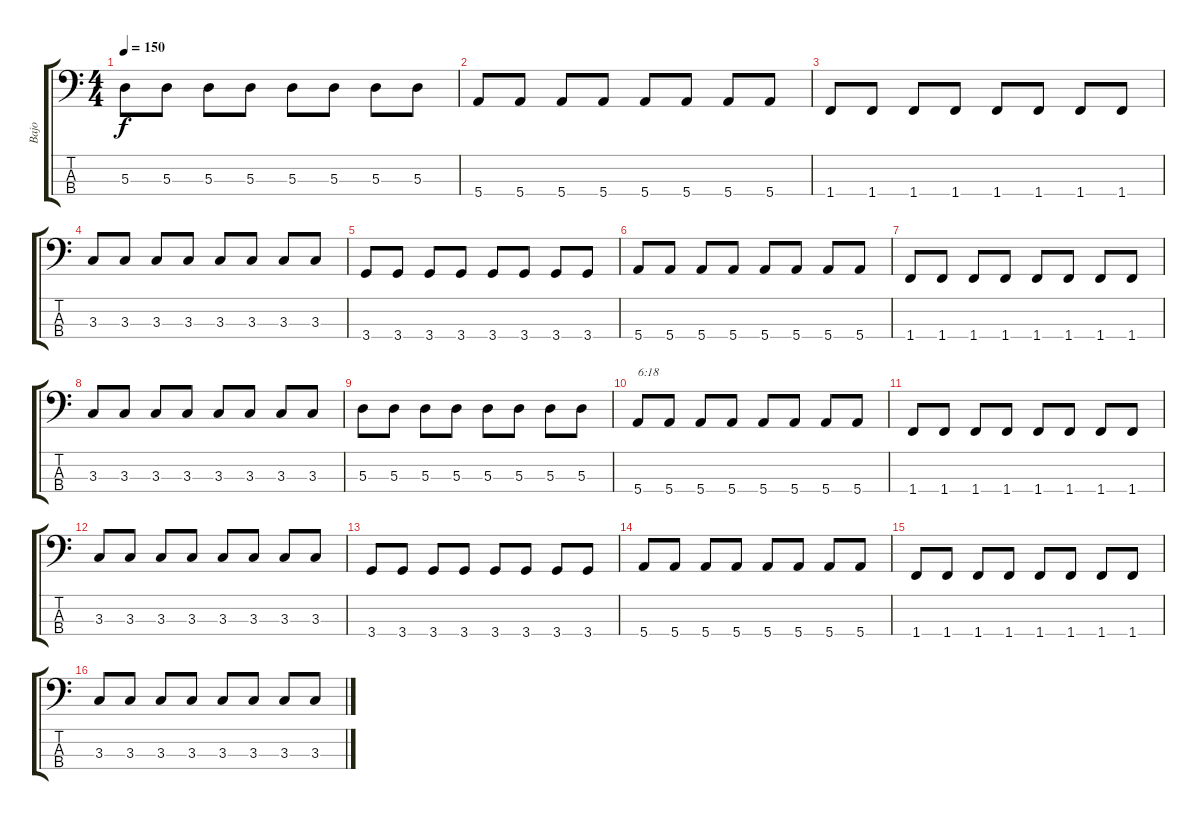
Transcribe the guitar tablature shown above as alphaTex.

\track ("Bajo" "Bajo") {instrument electricbassfinger}
\staff {score tabs}
\tuning (G2 D2 A1 E1) {hide}
\ts (4 4)
\tempo 150
\clef f4
\ks c
5.3.8{dy f} 5.3.8 5.3.8 5.3.8 5.3.8 5.3.8 5.3.8 5.3.8 |
5.4.8 5.4.8 5.4.8 5.4.8 5.4.8 5.4.8 5.4.8 5.4.8 |
1.4.8 1.4.8 1.4.8 1.4.8 1.4.8 1.4.8 1.4.8 1.4.8 |
3.3.8 3.3.8 3.3.8 3.3.8 3.3.8 3.3.8 3.3.8 3.3.8 |
3.4.8 3.4.8 3.4.8 3.4.8 3.4.8 3.4.8 3.4.8 3.4.8 |
5.4.8 5.4.8 5.4.8 5.4.8 5.4.8 5.4.8 5.4.8 5.4.8 |
1.4.8 1.4.8 1.4.8 1.4.8 1.4.8 1.4.8 1.4.8 1.4.8 |
3.3.8 3.3.8 3.3.8 3.3.8 3.3.8 3.3.8 3.3.8 3.3.8 |
5.3.8 5.3.8 5.3.8 5.3.8 5.3.8 5.3.8 5.3.8 5.3.8 |
5.4.8{txt "6:18"} 5.4.8 5.4.8 5.4.8 5.4.8 5.4.8 5.4.8 5.4.8 |
1.4.8 1.4.8 1.4.8 1.4.8 1.4.8 1.4.8 1.4.8 1.4.8 |
3.3.8 3.3.8 3.3.8 3.3.8 3.3.8 3.3.8 3.3.8 3.3.8 |
3.4.8 3.4.8 3.4.8 3.4.8 3.4.8 3.4.8 3.4.8 3.4.8 |
5.4.8 5.4.8 5.4.8 5.4.8 5.4.8 5.4.8 5.4.8 5.4.8 |
1.4.8 1.4.8 1.4.8 1.4.8 1.4.8 1.4.8 1.4.8 1.4.8 |
3.3.8 3.3.8 3.3.8 3.3.8 3.3.8 3.3.8 3.3.8 3.3.8
